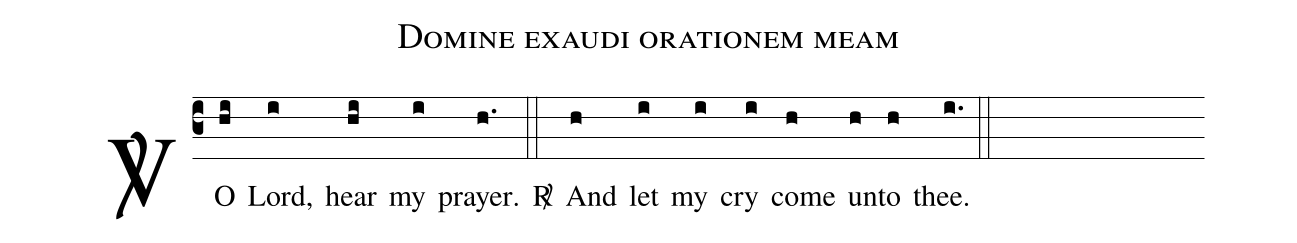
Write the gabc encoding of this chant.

name: Domine exaudi orationem meam;
%%
(c3) <v>\Vbar</v> O(hi) Lord,(i) hear(hi) my(i) prayer.(h.) <sp>R/</sp>(::)
And(h) let(i) my(i) cry(i) come(h) un(h)to(h) thee.(i.) (::)
